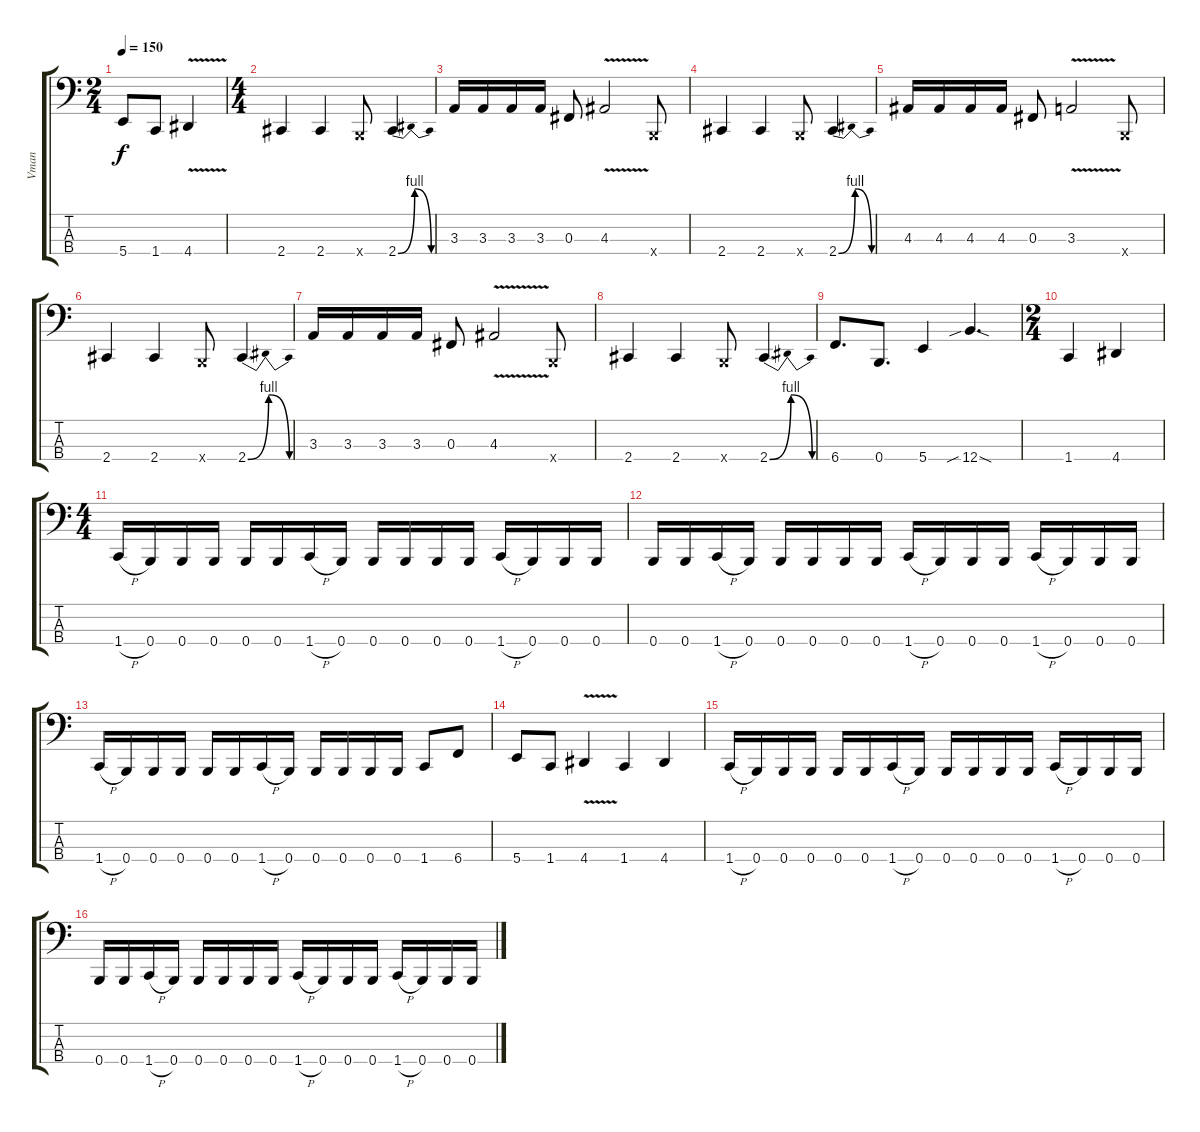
\track ("Vman" "Vman") {instrument electricbasspick}
\staff {score tabs}
\tuning (E2 B1 Gb1 B0) {hide}
\ts (2 4)
\tempo 150
\clef f4
\ks c
5.4.8{dy f} 1.4.8 4.4{v}.4 |
\ts (4 4)
2.4.4 2.4.4 0.4{x}.8 2.4{be (bendrelease 0 0 10 4 10 4 60 0)}.4{d} |
3.3.16 3.3.16 3.3.16 3.3.16 0.3.8 4.3{v}.2 0.4{x}.8 |
2.4.4 2.4.4 0.4{x}.8 2.4{be (bendrelease 0 0 10 4 10 4 60 0)}.4{d} |
4.3.16 4.3.16 4.3.16 4.3.16 0.3.8 3.3{v}.2 0.4{x}.8 |
2.4.4 2.4.4 0.4{x}.8 2.4{be (bendrelease 0 0 10 4 10 4 60 0)}.4{d} |
3.3.16 3.3.16 3.3.16 3.3.16 0.3.8 4.3{v}.2 0.4{x}.8 |
2.4.4 2.4.4 0.4{x}.8 2.4{be (bendrelease 0 0 10 4 10 4 60 0)}.4{d} |
6.4.8{d} 0.4.8{d} 5.4.4 12.4{sib sod}.4{d} |
\ts (2 4)
1.4.4 4.4.4 |
\ts (4 4)
1.4{h}.16 0.4.16 0.4.16 0.4.16 0.4.16 0.4.16 1.4{h}.16 0.4.16 0.4.16 0.4.16 0.4.16 0.4.16 1.4{h}.16 0.4.16 0.4.16 0.4.16 |
0.4.16 0.4.16 1.4{h}.16 0.4.16 0.4.16 0.4.16 0.4.16 0.4.16 1.4{h}.16 0.4.16 0.4.16 0.4.16 1.4{h}.16 0.4.16 0.4.16 0.4.16 |
1.4{h}.16 0.4.16 0.4.16 0.4.16 0.4.16 0.4.16 1.4{h}.16 0.4.16 0.4.16 0.4.16 0.4.16 0.4.16 1.4.8 6.4.8 |
5.4.8 1.4.8 4.4{v}.4 1.4.4 4.4.4 |
1.4{h}.16 0.4.16 0.4.16 0.4.16 0.4.16 0.4.16 1.4{h}.16 0.4.16 0.4.16 0.4.16 0.4.16 0.4.16 1.4{h}.16 0.4.16 0.4.16 0.4.16 |
0.4.16 0.4.16 1.4{h}.16 0.4.16 0.4.16 0.4.16 0.4.16 0.4.16 1.4{h}.16 0.4.16 0.4.16 0.4.16 1.4{h}.16 0.4.16 0.4.16 0.4.16
